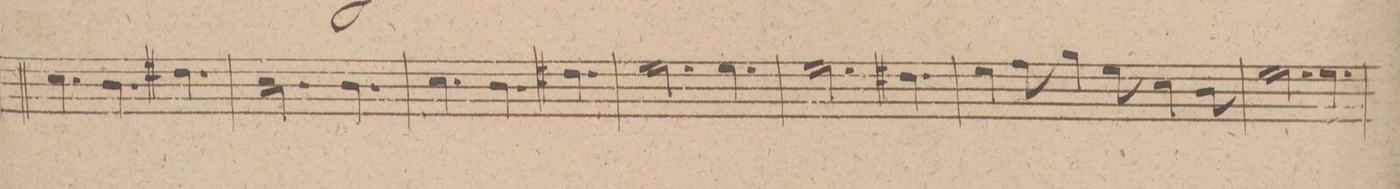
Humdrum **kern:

**kern	**dynam
*I"Oboe 2do in	*
*clefG2	*
*k[f#]	*
*M9/8	*
4.cc\	.
4.b\	.
4.dd#X\	.
=13	=13
2.b\	.
4.b\	.
=14	=14
4.cc\	.
4.b\	.
4.dd#X\	.
=15	=15
2.ee\	.
4.ee\	.
=16	=16
2.ee\	.
4.dd#X\	.
=17	=17
4ee\	.
8ff#\	.
4gg\	.
8ee\	.
4cc\	.
8b\	.
=18	=18
2.ee\	.
4.ee\	.
=19	=19
*-	*-
